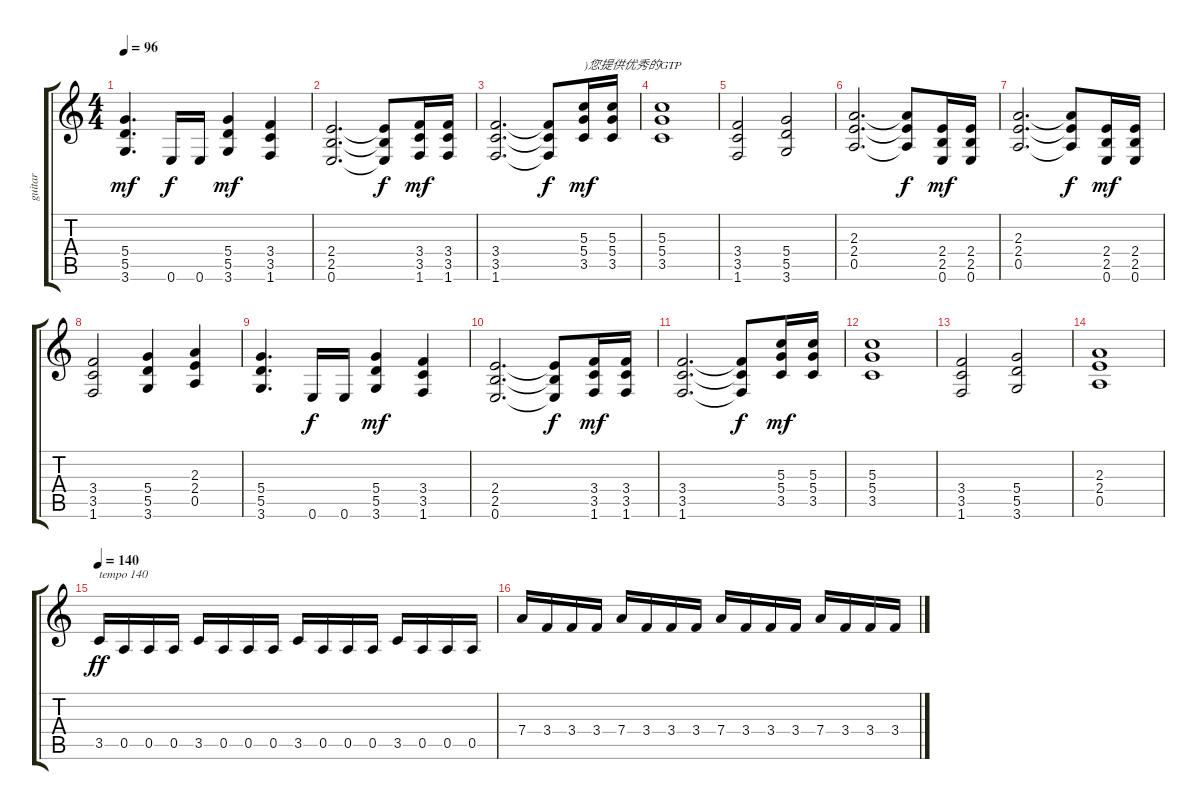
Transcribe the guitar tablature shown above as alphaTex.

\track ("guitar" "guitar") {instrument overdrivenguitar}
\staff {score tabs}
\tuning (E4 B3 G3 D3 A2 E2) {hide}
\ts (4 4)
\tempo 96
\clef g2
\ks c
(5.4 5.5 3.6).4{d dy mf} 0.6.16{dy f} 0.6.16 (5.4 5.5 3.6).4{dy mf} (3.4 3.5 1.6).4 |
(2.4 2.5 0.6).2{d} (2.4{t} 2.5{t} 0.6{t}).8{dy f} (3.4 3.5 1.6).16{dy mf} (3.4 3.5 1.6).16 |
(3.4 3.5 1.6).2{d} (3.4{t} 3.5{t} 1.6{t}).8{dy f} (5.3 5.4 3.5).16{txt ")您提供优秀的GTP" dy mf} (5.3 5.4 3.5).16 |
(5.3 5.4 3.5).1 |
(3.4 3.5 1.6).2 (5.4 5.5 3.6).2 |
(2.3 2.4 0.5).2{d} (2.3{t} 2.4{t} 0.5{t}).8{dy f} (2.4 2.5 0.6).16{dy mf} (2.4 2.5 0.6).16 |
(2.3 2.4 0.5).2{d} (2.3{t} 2.4{t} 0.5{t}).8{dy f} (2.4 2.5 0.6).16{dy mf} (2.4 2.5 0.6).16 |
(3.4 3.5 1.6).2 (5.4 5.5 3.6).4 (2.3 2.4 0.5).4 |
(5.4 5.5 3.6).4{d} 0.6.16{dy f} 0.6.16 (5.4 5.5 3.6).4{dy mf} (3.4 3.5 1.6).4 |
(2.4 2.5 0.6).2{d} (2.4{t} 2.5{t} 0.6{t}).8{dy f} (3.4 3.5 1.6).16{dy mf} (3.4 3.5 1.6).16 |
(3.4 3.5 1.6).2{d} (3.4{t} 3.5{t} 1.6{t}).8{dy f} (5.3 5.4 3.5).16{dy mf} (5.3 5.4 3.5).16 |
(5.3 5.4 3.5).1 |
(3.4 3.5 1.6).2 (5.4 5.5 3.6).2 |
(2.3 2.4 0.5).1 |
\tempo 140
3.5.16{txt "tempo 140" dy ff} 0.5.16 0.5.16 0.5.16 3.5.16 0.5.16 0.5.16 0.5.16 3.5.16 0.5.16 0.5.16 0.5.16 3.5.16 0.5.16 0.5.16 0.5.16 |
7.4.16 3.4.16 3.4.16 3.4.16 7.4.16 3.4.16 3.4.16 3.4.16 7.4.16 3.4.16 3.4.16 3.4.16 7.4.16 3.4.16 3.4.16 3.4.16
